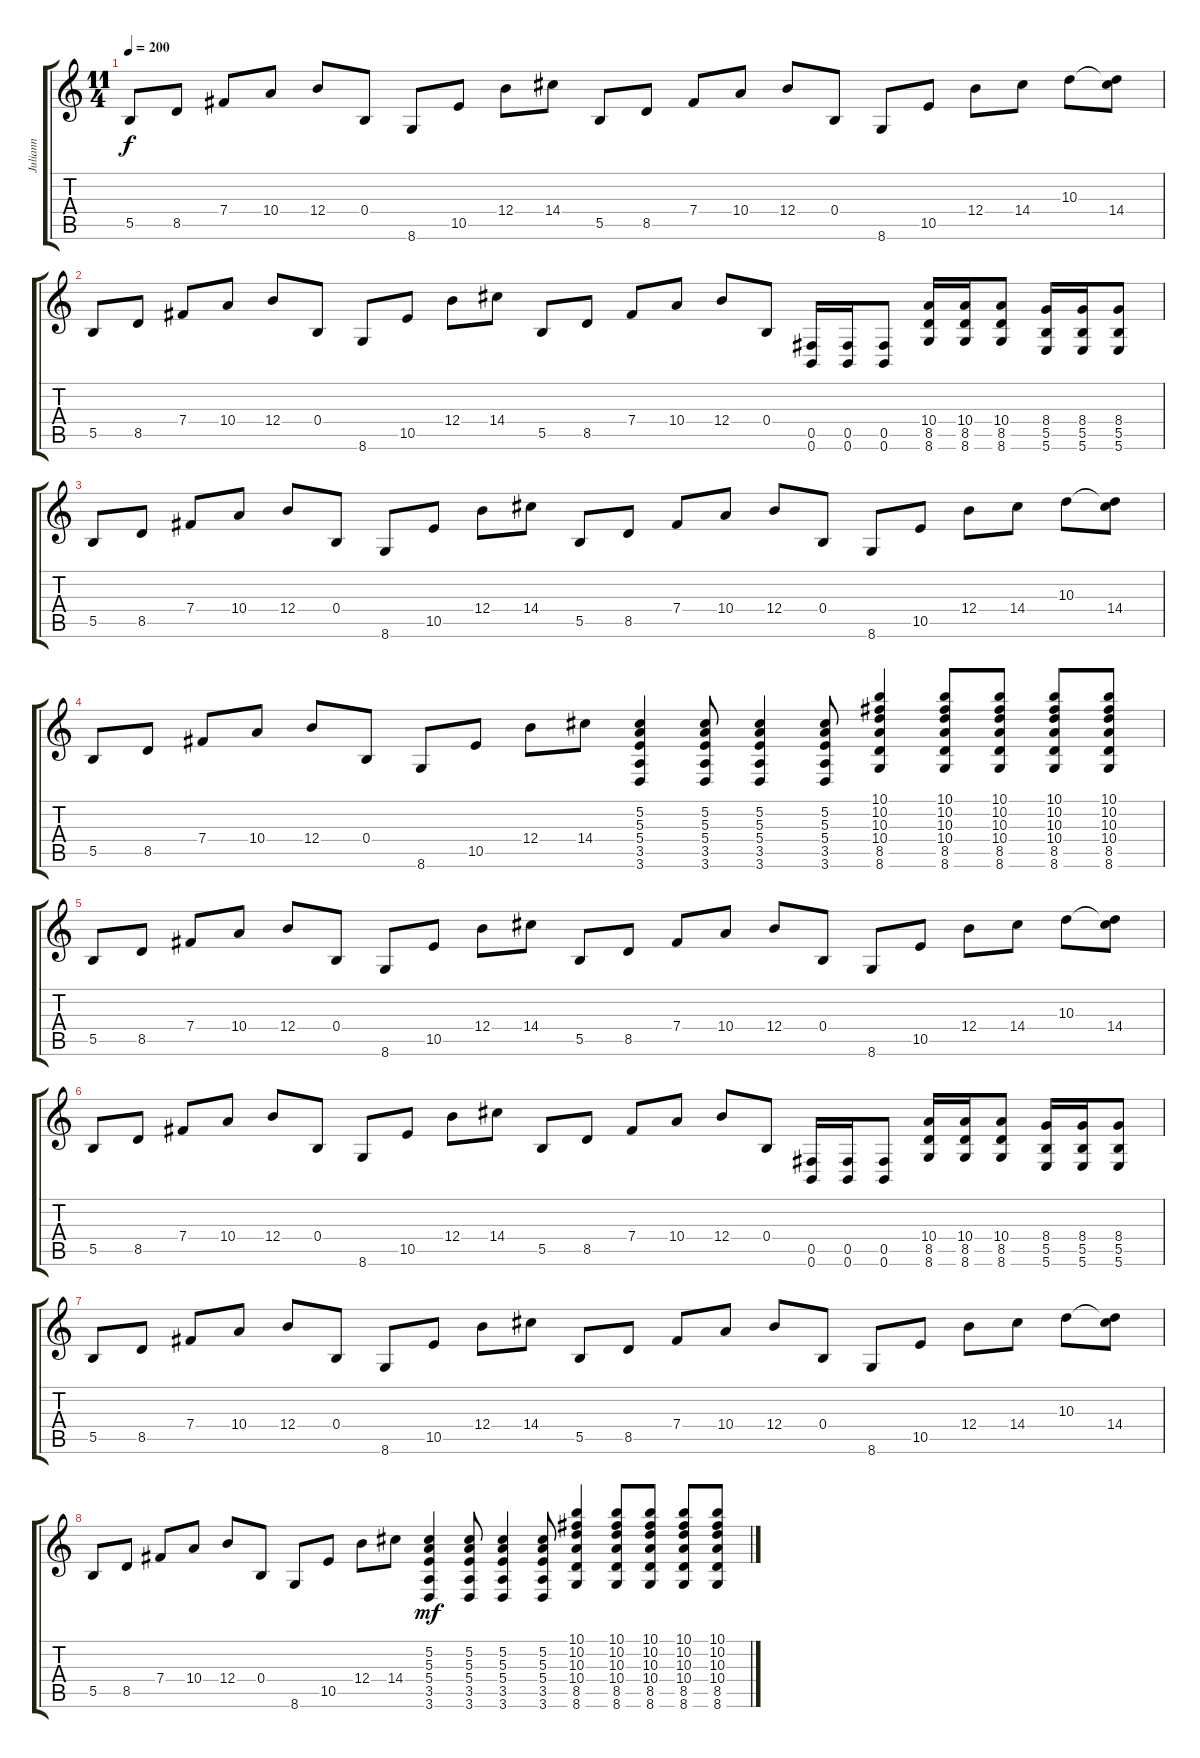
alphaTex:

\track ("Juliann" "Juliann") {instrument overdrivenguitar}
\staff {score tabs}
\tuning (Db4 Ab3 E3 B2 Gb2 B1) {hide}
\ts (11 4)
\tempo 200
\clef g2
\ks c
5.5.8{dy f} 8.5.8 7.4.8 10.4.8 12.4.8 0.4.8 8.6.8 10.5.8 12.4.8 14.4.8 5.5.8 8.5.8 7.4.8 10.4.8 12.4.8 0.4.8 8.6.8 10.5.8 12.4.8 14.4.8 10.3.8 (10.3{t} 14.4).8 |
5.5.8 8.5.8 7.4.8 10.4.8 12.4.8 0.4.8 8.6.8 10.5.8 12.4.8 14.4.8 5.5.8 8.5.8 7.4.8 10.4.8 12.4.8 0.4.8 (0.5 0.6).16 (0.5 0.6).16 (0.5 0.6).8 (10.4 8.5 8.6).16 (10.4 8.5 8.6).16 (10.4 8.5 8.6).8 (8.4 5.5 5.6).16 (8.4 5.5 5.6).16 (8.4 5.5 5.6).8 |
5.5.8 8.5.8 7.4.8 10.4.8 12.4.8 0.4.8 8.6.8 10.5.8 12.4.8 14.4.8 5.5.8 8.5.8 7.4.8 10.4.8 12.4.8 0.4.8 8.6.8 10.5.8 12.4.8 14.4.8 10.3.8 (10.3{t} 14.4).8 |
5.5.8 8.5.8 7.4.8 10.4.8 12.4.8 0.4.8 8.6.8 10.5.8 12.4.8 14.4.8 (5.2 5.3 5.4 3.5 3.6).4 (5.2 5.3 5.4 3.5 3.6).8 (5.2 5.3 5.4 3.5 3.6).4 (5.2 5.3 5.4 3.5 3.6).8 (10.1 10.2 10.3 10.4 8.5 8.6).4 (10.1 10.2 10.3 10.4 8.5 8.6).8 (10.1 10.2 10.3 10.4 8.5 8.6).8 (10.1 10.2 10.3 10.4 8.5 8.6).8 (10.1 10.2 10.3 10.4 8.5 8.6).8 |
5.5.8 8.5.8 7.4.8 10.4.8 12.4.8 0.4.8 8.6.8 10.5.8 12.4.8 14.4.8 5.5.8 8.5.8 7.4.8 10.4.8 12.4.8 0.4.8 8.6.8 10.5.8 12.4.8 14.4.8 10.3.8 (10.3{t} 14.4).8 |
5.5.8 8.5.8 7.4.8 10.4.8 12.4.8 0.4.8 8.6.8 10.5.8 12.4.8 14.4.8 5.5.8 8.5.8 7.4.8 10.4.8 12.4.8 0.4.8 (0.5 0.6).16 (0.5 0.6).16 (0.5 0.6).8 (10.4 8.5 8.6).16 (10.4 8.5 8.6).16 (10.4 8.5 8.6).8 (8.4 5.5 5.6).16 (8.4 5.5 5.6).16 (8.4 5.5 5.6).8 |
5.5.8 8.5.8 7.4.8 10.4.8 12.4.8 0.4.8 8.6.8 10.5.8 12.4.8 14.4.8 5.5.8 8.5.8 7.4.8 10.4.8 12.4.8 0.4.8 8.6.8 10.5.8 12.4.8 14.4.8 10.3.8 (10.3{t} 14.4).8 |
5.5.8 8.5.8 7.4.8 10.4.8 12.4.8 0.4.8 8.6.8 10.5.8 12.4.8 14.4.8 (5.2 5.3 5.4 3.5 3.6).4{dy mf} (5.2 5.3 5.4 3.5 3.6).8 (5.2 5.3 5.4 3.5 3.6).4 (5.2 5.3 5.4 3.5 3.6).8 (10.1 10.2 10.3 10.4 8.5 8.6).4 (10.1 10.2 10.3 10.4 8.5 8.6).8 (10.1 10.2 10.3 10.4 8.5 8.6).8 (10.1 10.2 10.3 10.4 8.5 8.6).8 (10.1 10.2 10.3 10.4 8.5 8.6).8
